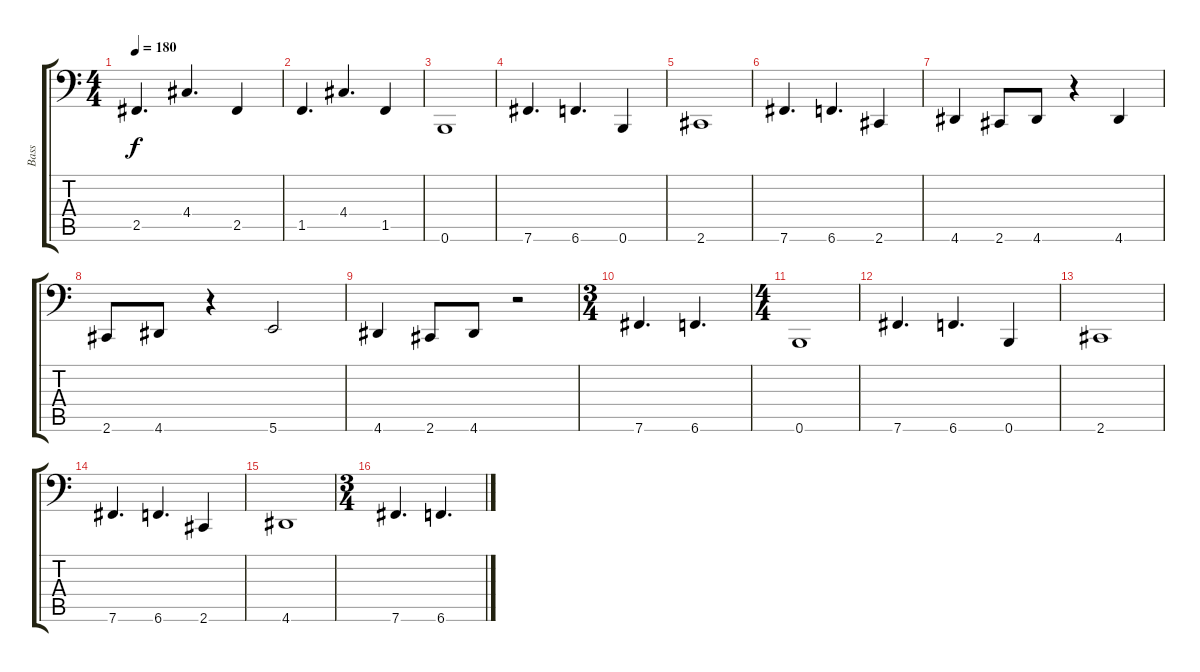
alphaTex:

\track ("Bass" "Bass") {instrument electricbassfinger}
\staff {score tabs}
\tuning (C3 G2 D2 A1 E1 B0) {hide}
\ts (4 4)
\tempo 180
\clef f4
\ks c
2.5.4{d dy f} 4.4.4{d} 2.5.4 |
1.5.4{d} 4.4.4{d} 1.5.4 |
0.6.1 |
7.6.4{d} 6.6.4{d} 0.6.4 |
2.6.1 |
7.6.4{d} 6.6.4{d} 2.6.4 |
4.6.4 2.6.8 4.6.8 r.4 4.6.4 |
2.6.8 4.6.8 r.4 5.6.2 |
4.6.4 2.6.8 4.6.8 r.2 |
\ts (3 4)
7.6.4{d} 6.6.4{d} |
\ts (4 4)
0.6.1 |
7.6.4{d} 6.6.4{d} 0.6.4 |
2.6.1 |
7.6.4{d} 6.6.4{d} 2.6.4 |
4.6.1 |
\ts (3 4)
7.6.4{d} 6.6.4{d}
